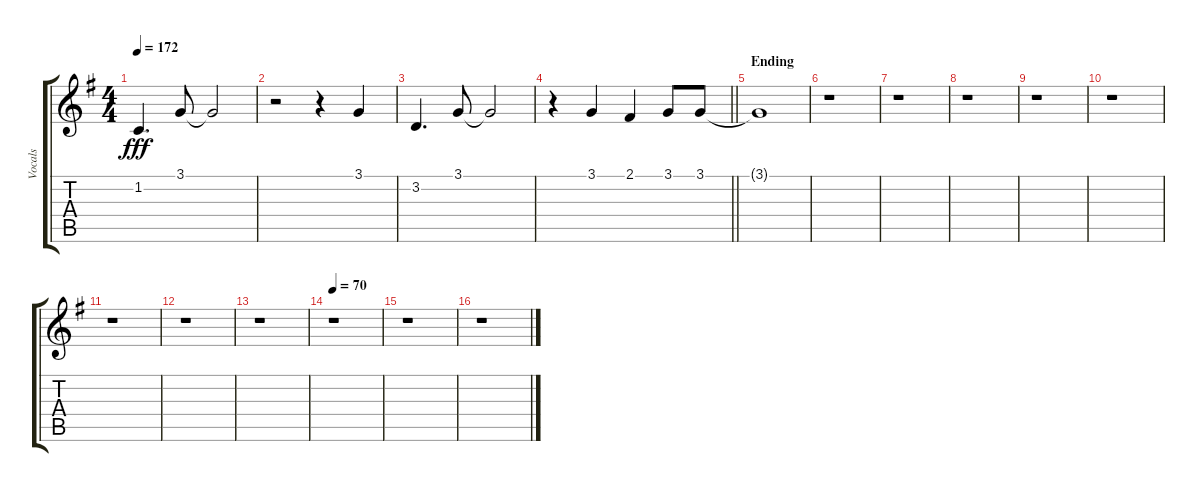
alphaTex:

\track ("Vocals" "Vocals") {instrument voiceoohs}
\staff {score tabs}
\tuning (E4 B3 G3 D3 A2 E2) {hide}
\ts (4 4)
\tempo 172
\clef g2
\ks g
1.2.4{d dy fff} 3.1.8 3.1{t}.2 |
r.2 r.4 3.1.4 |
3.2.4{d} 3.1.8 3.1{t}.2 |
\barLineRight lightlight
r.4 3.1.4 2.1.4 3.1.8 3.1.8 |
\section ("" "Ending")
3.1{t}.1 |
r.1 |
r.1 |
r.1 |
r.1 |
r.1 |
r.1 |
r.1 |
r.1 |
\tempo 70
r.1 |
r.1 |
r.1
